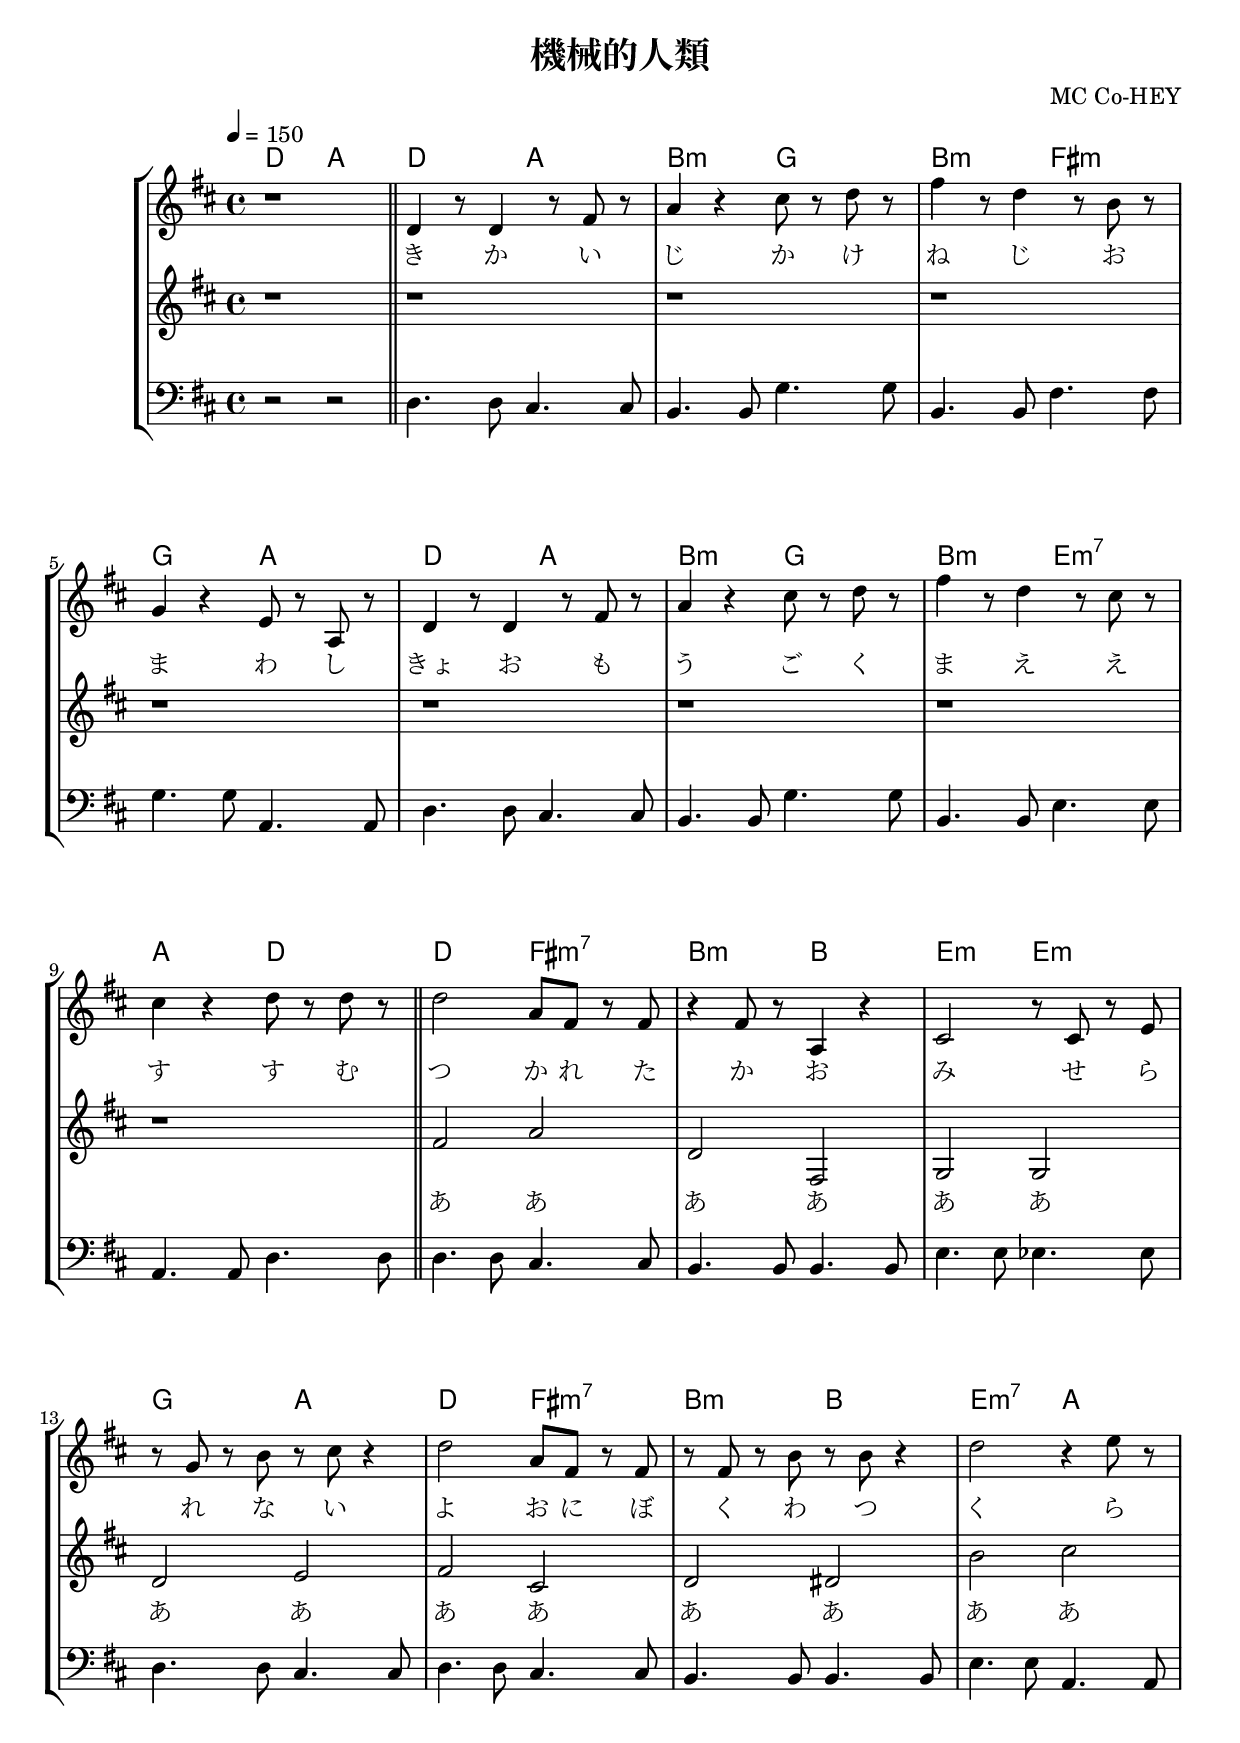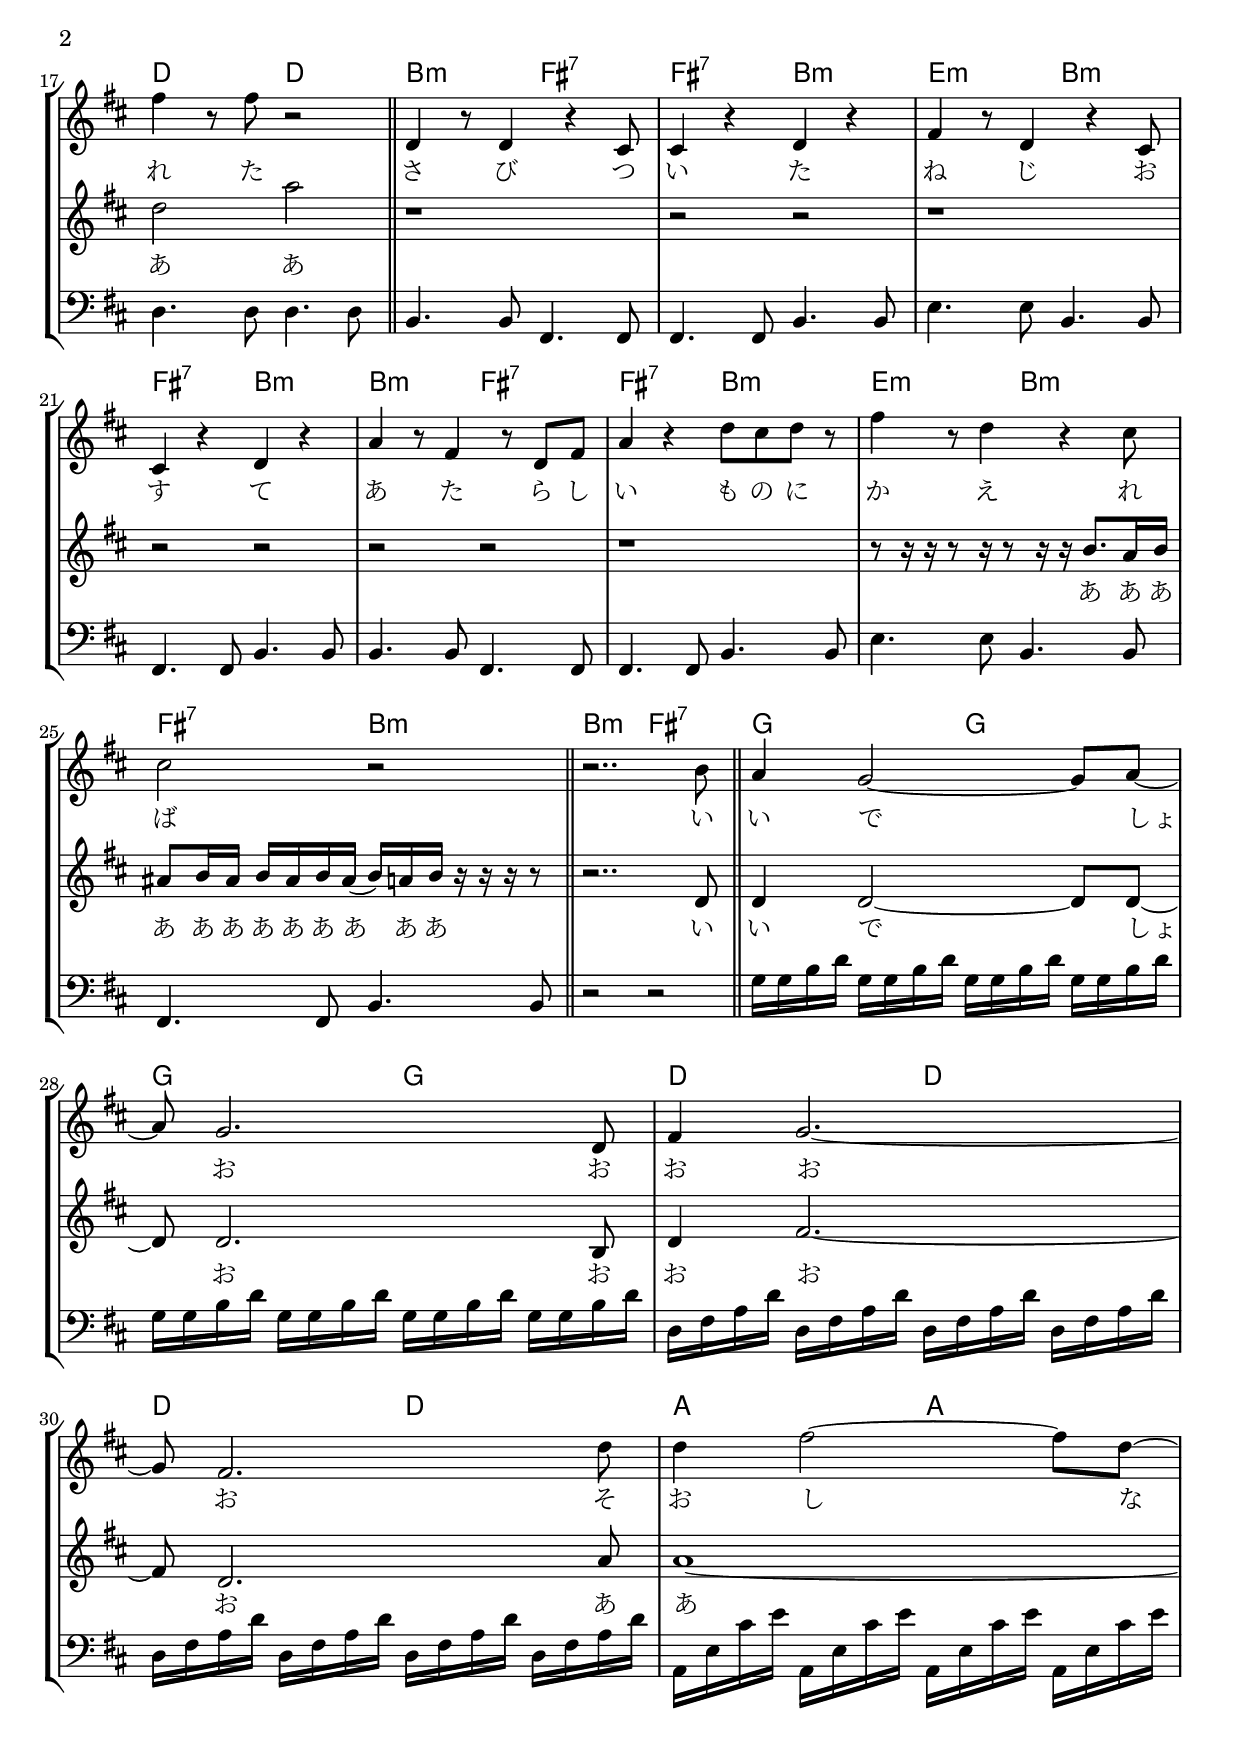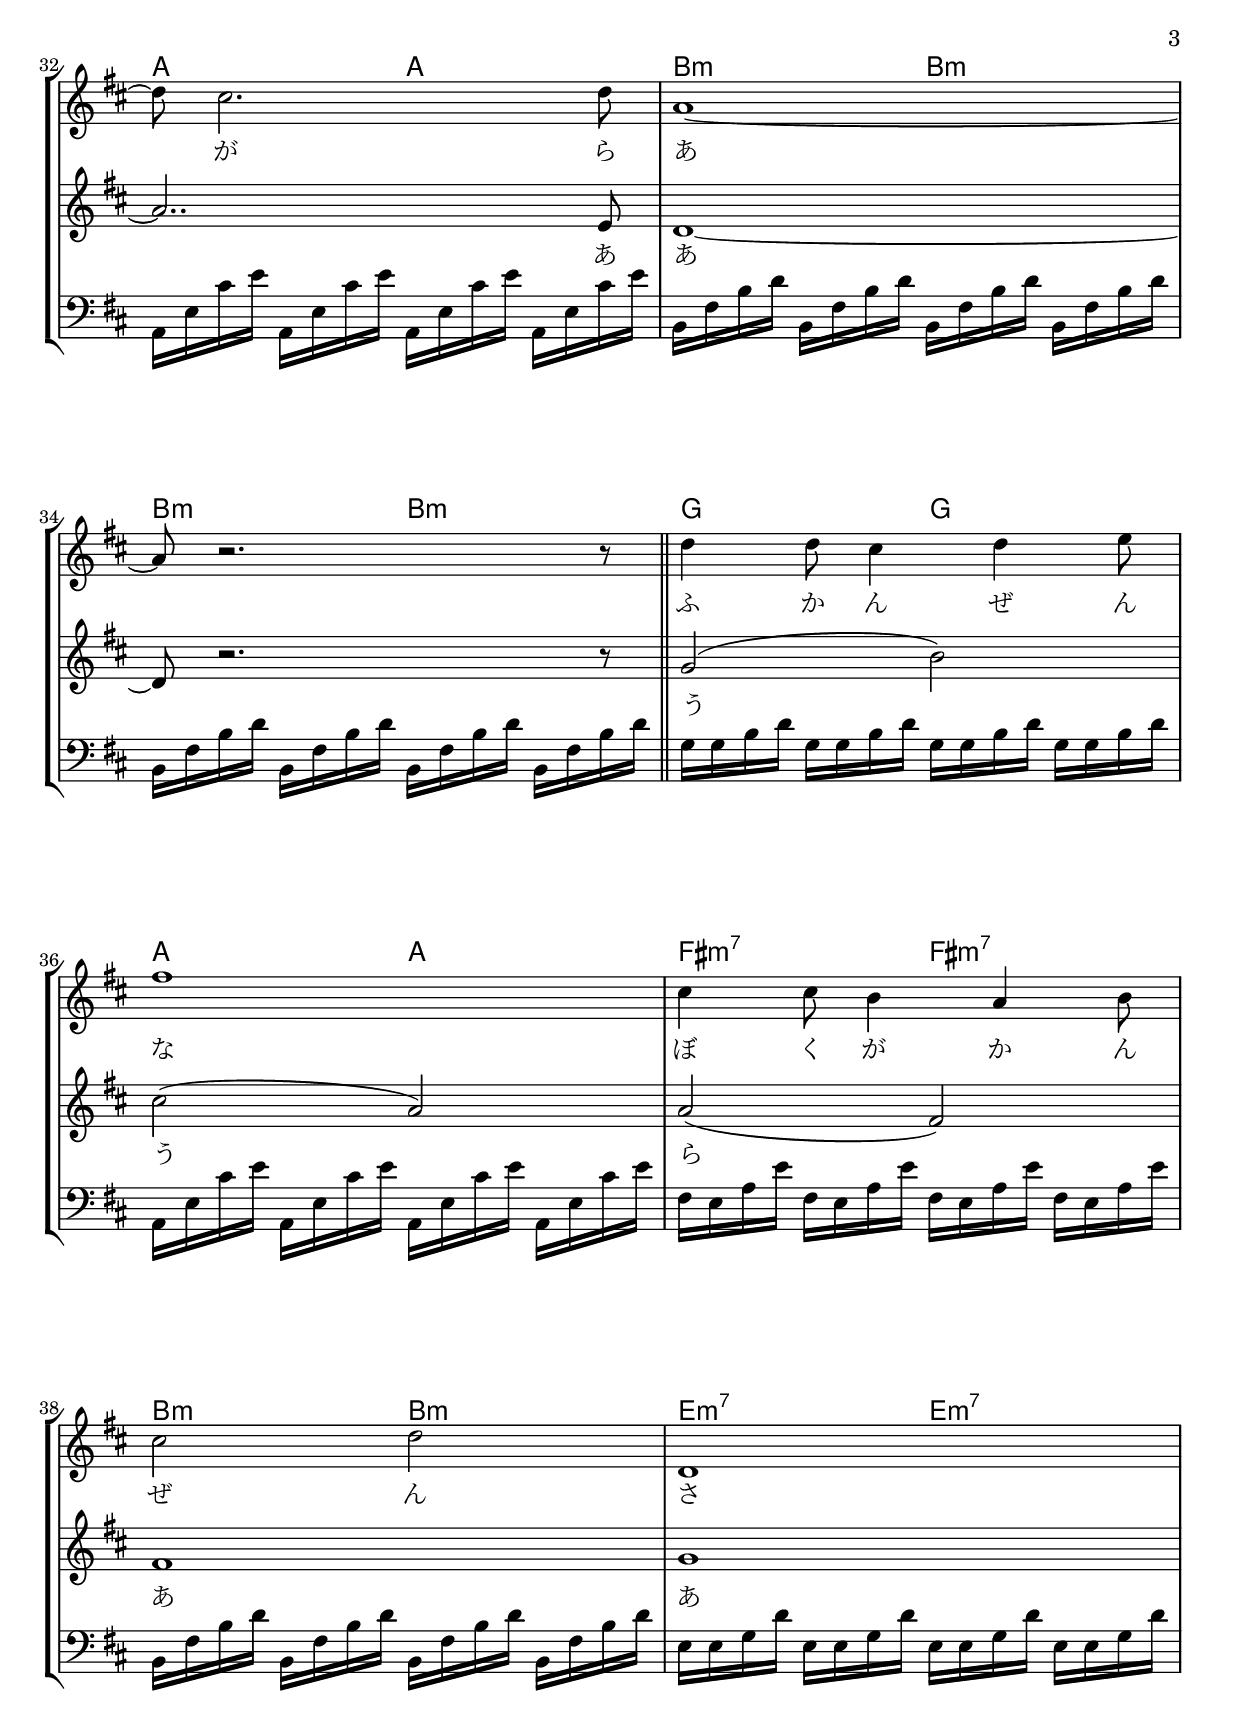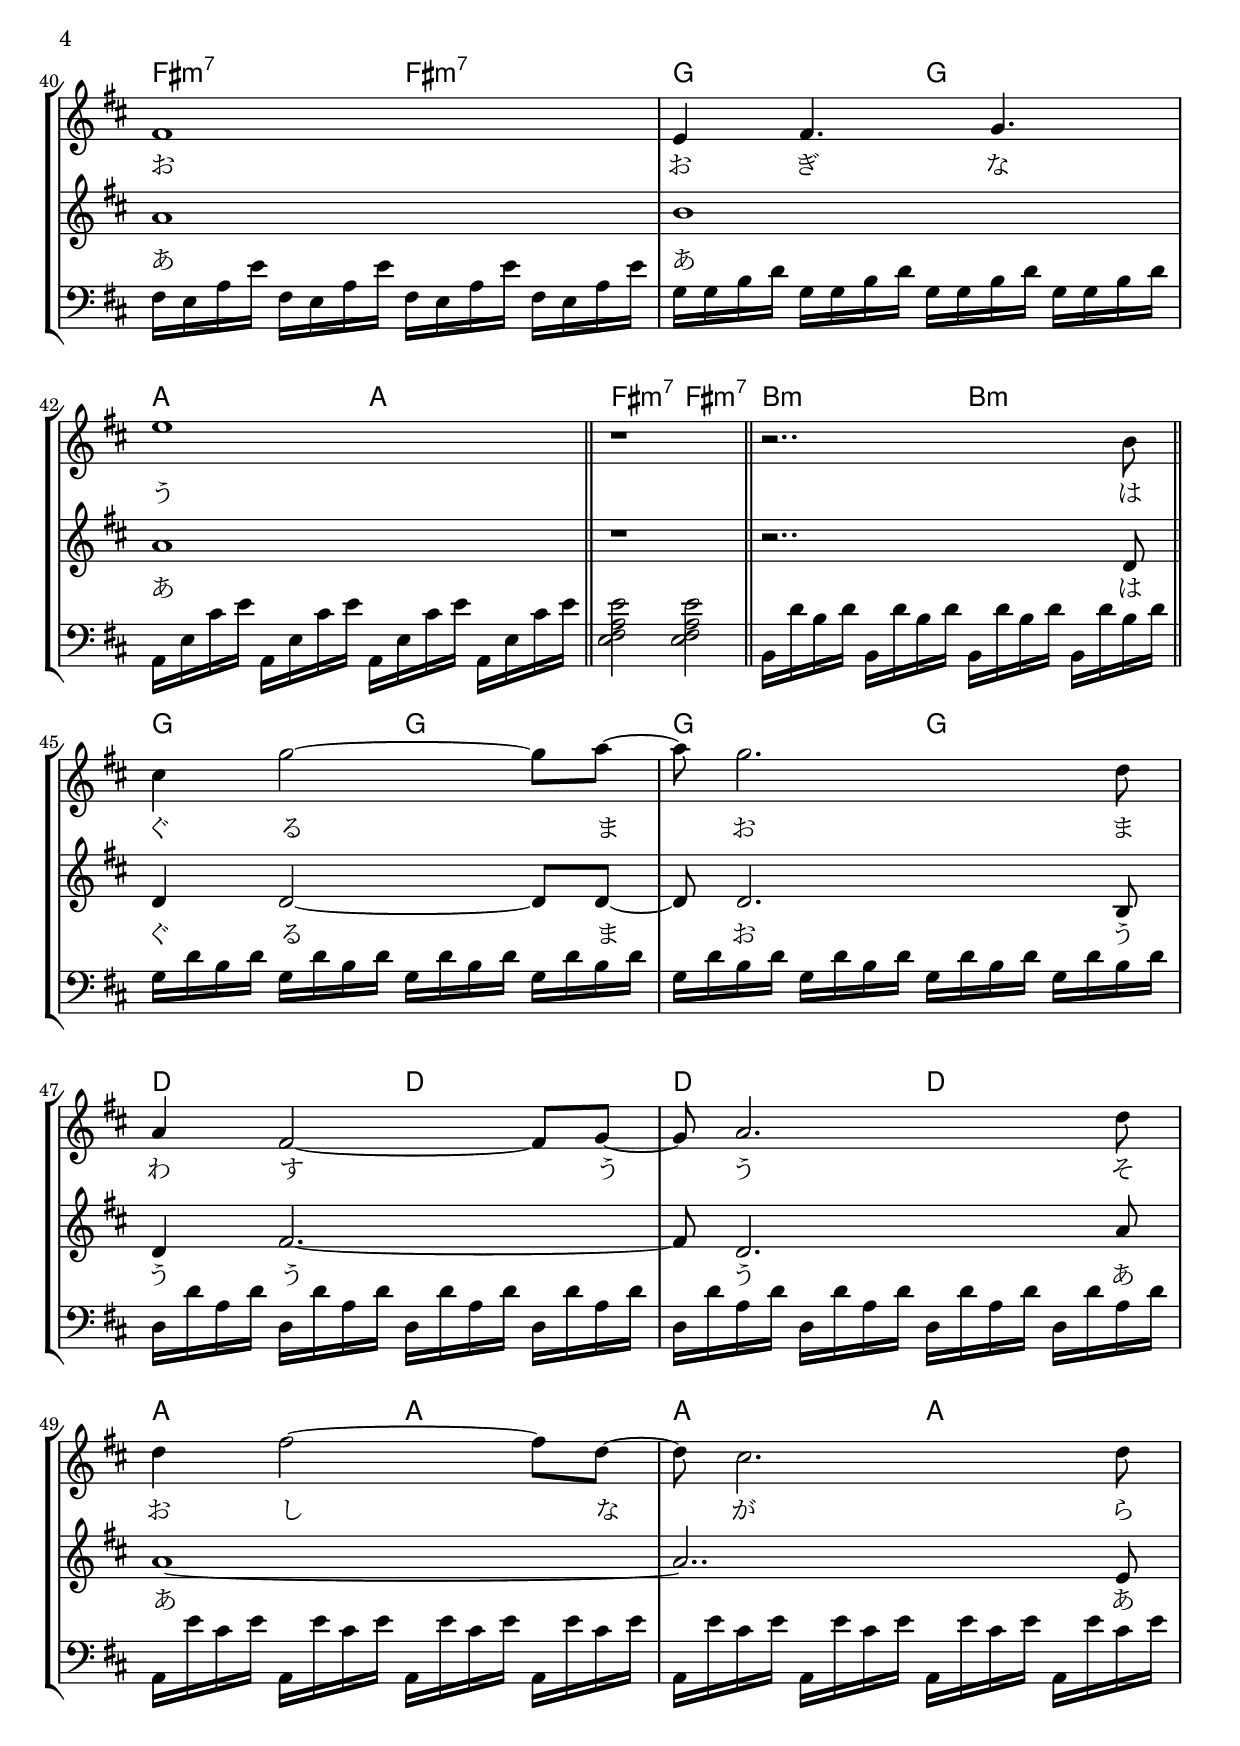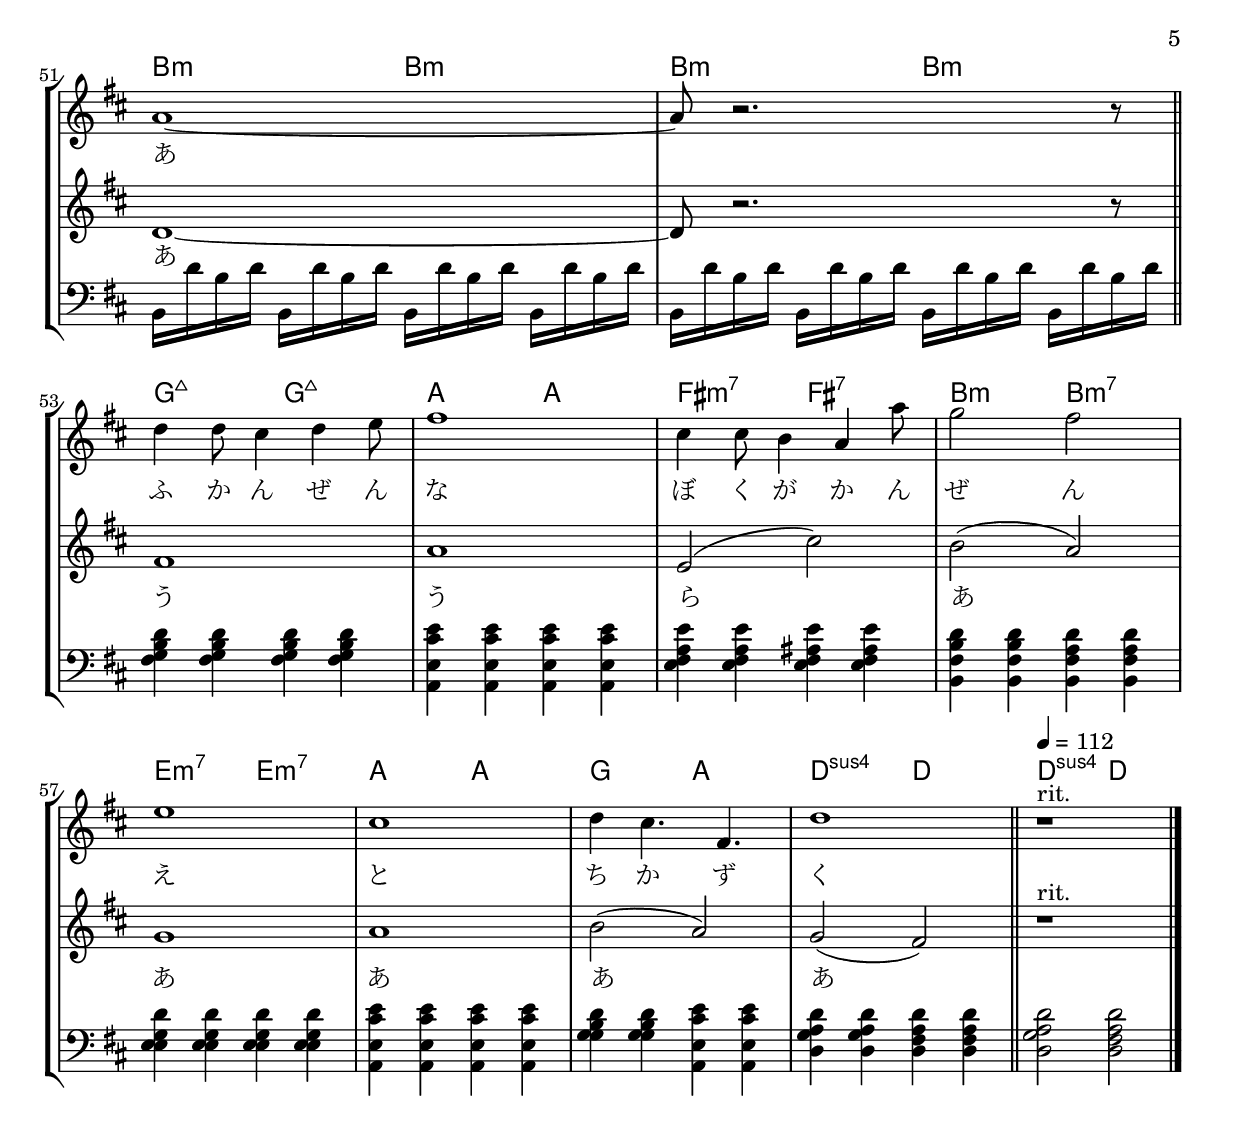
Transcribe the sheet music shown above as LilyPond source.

\version "2.12.1"

\header {
	title = \markup {機械的人類}
	composer = \markup \center-column {"MC Co-HEY"}
}

harmony = \chordmode {
	d2 a 

	d a b:m g b:m fis:m g a d a b:m g b:m e:min7 a d 

	d fis:min7 b:m b e:m e:m g a d fis:min7 b:m b e:min7 a d d 

	b:m fis:7 fis:7 b:m e:m b:m fis:7 b:m b:m fis:7 fis:7 b:m e:m b:m fis:7 b:m 

	b:m fis:7 

	g g g g d d d d a a a a b:m b:m b:m b:m 

	g g a a fis:min7 fis:min7 b:m b:m e:min7 e:min7 fis:min7 fis:min7 g g a a 

	fis:min7 fis:min7 

	b:m b:m 

	g g g g d d d d a a a a b:m b:m b:m b:m 

	g:maj7 g:maj7 a a fis:min7 fis:7 b:m b:min7 e:min7 e:min7 a a g a d:sus4 d 

	d:sus4 d 
}

melody = {
	\key d \major
	\tempo 4 = 150
	r1   
	\set Staff.midiInstrument = #"mmi0.38"
	d'4  r8  d'4  r8  fis'8  r8 
	a'4  r4  cis''8  r8  d''8  r8 
	fis''4  r8  d''4  r8  b'8  r8 
	g'4  r4  e'8  r8  a8  r8 
	d'4  r8  d'4  r8  fis'8  r8 
	a'4  r4  cis''8  r8  d''8  r8 
	fis''4  r8  d''4  r8  cis''8  r8 
	cis''4  r4  d''8  r8  d''8  r8
	\set Staff.midiInstrument = #"mmi0.38"
	d''2  a'8  fis'8  r8  fis'8 
	r4  fis'8  r8  a4  r4 
	cis'2  r8  cis'8  r8  e'8 
	r8  g'8  r8  b'8  r8  cis''8  r4 
	d''2  a'8  fis'8  r8  fis'8 
	r8  fis'8  r8  b'8  r8  b'8  r4 
	d''2  r4  e''8  r8 
	fis''4  r8  fis''8  r2
	\set Staff.midiInstrument = #"mmi0.38"
	d'4  r8  d'4  r4  cis'8 
	cis'4  r4  d'4  r4 
	fis'4  r8  d'4  r4  cis'8 
	cis'4  r4  d'4  r4 
	a'4  r8  fis'4  r8  d'8  fis'8 
	a'4  r4  d''8  cis''8  d''8  r8 
	fis''4  r8  d''4  r4  cis''8 
	cis''2  r2
	r2.. 
	\set Staff.midiInstrument = #"mmi0.38"
	b'8 
	a'4  g'2~g'8  a'8~ 
	a'8  g'2.  d'8 
	fis'4  g'2.~ 
	g'8  fis'2.  d''8 
	d''4  fis''2~fis''8  d''8~ 
	d''8  cis''2.  d''8 
	a'1~ 
	a'8  r2.  	r8 	\set Staff.midiInstrument = #"mmi0.38"
	d''4  d''8  cis''4  d''4  e''8 
	fis''1 
	cis''4  cis''8  b'4  a'4  b'8 
	cis''2  d''2 
	d'1 
	fis'1 
	e'4  fis'4.  g'4. 
	e''1
	r1   
	r2.. 
	\set Staff.midiInstrument = #"mmi0.38"
	b'8 
	cis''4  g''2~g''8  a''8~ 
	a''8  g''2.  d''8 
	a'4  fis'2~fis'8  g'8~ 
	g'8  a'2.  d''8 
	d''4  fis''2~fis''8  d''8~ 
	d''8  cis''2.  d''8 
	a'1~ 
	a'8  r2.  	r8 	\set Staff.midiInstrument = #"mmi0.38"
	d''4  d''8  cis''4  d''4  e''8 
	fis''1 
	cis''4  cis''8  b'4  a'4  a''8 
	g''2  fis''2 
	e''1 
	cis''1 
	d''4  cis''4.  fis'4. 
	d''1
	\tempo 4 = 112
	r1^"rit." \bar "|."
}

words = \lyricmode {
	
	き  か  い  じ  か  け  ね  じ  お  ま  わ  し  きょ  お  も  う  ご  く  ま  え  え  す  す  む  
	つ  か  れ  た  か  お  み  せ  ら  れ  な  い  よ  お  に  ぼ  く  わ  つ  く  ら  れ  た  
	さ  び  つ  い  た  ね  じ  お  す  て  あ  た  ら  し  い  も  の  に  か  え  れ  ば  
	
	い  い  で  しょ  お  お  お  お  お  そ  お  し  な  が  ら  あ  
	ふ  か  ん  ぜ  ん  な  ぼ  く  が  か  ん  ぜ  ん  さ  お  お  ぎ  な  う  
	
	
	は  ぐ  る  ま  お  ま  わ  す  う  う  そ  お  し  な  が  ら  あ  
	ふ  か  ん  ぜ  ん  な  ぼ  く  が  か  ん  ぜ  ん  え  と  ち  か  ず  く  
	
}

secondmelody = {
	\key d \major
	\tempo 4 = 150
	r1   
	r1 | r1 | r1 | r1 | r1 | r1 | r1 | r1   
	\set Staff.midiInstrument = #"Rock Organ"
	fis'2  a'2 
	d'2  fis2 
	g2  g2 
	d'2  e'2 
	fis'2  cis'2 
	d'2  dis'2 
	b'2  cis''2 
	d''2  a''2
	\set Staff.midiInstrument = #"Electric Grand"
	r1 
	r2  r2 
	r1 
	r2  r2 
	r2  r2 
	r1 
	r8  r16  r16  r8  r16  r8  r16  r16  b'8.  a'16  b'16 
	ais'8  b'16  ais'16  b'16  ais'16  b'16  ais'16  (b'16)  a'16  b'16  r16  r16  r16  r8
	r2.. 
	\set Staff.midiInstrument = #"fss0.35"
	d'8 
	d'4  d'2~d'8  d'8~ 
	d'8  d'2.  b8 
	d'4  fis'2.~ 
	fis'8  d'2.  a'8 
	a'1~ 
	a'2..  e'8 
	d'1~ 
	d'8  r2.  	r8 	\set Staff.midiInstrument = #"fss0.35"
	g'2  (b'2) 
	cis''2  (a'2) 
	a'2  (fis'2) 
	fis'1 
	g'1 
	a'1 
	b'1 
	a'1
	r1   
	r2.. 
	\set Staff.midiInstrument = #"fss0.35"
	d'8 
	d'4  d'2~d'8  d'8~ 
	d'8  d'2.  b8 
	d'4  fis'2.~ 
	fis'8  d'2.  a'8 
	a'1~ 
	a'2..  e'8 
	d'1~ 
	d'8  r2.  	r8 	\set Staff.midiInstrument = #"fss0.35"
	fis'1 
	a'1 
	e'2  (cis''2) 
	b'2  (a'2) 
	g'1 
	a'1 
	b'2  (a'2) 
	g'2  (fis'2)
	\tempo 4 = 112
	r1^"rit." \bar "|."
}

secondwords = \lyricmode {
	
	
	あ  あ  あ  あ  あ  あ  あ  あ  あ  あ  あ  あ  あ  あ  あ  あ  
	あ  あ  あ  あ  あ  あ  あ  あ  あ  あ  あ  あ  
	
	い  い  で  しょ  お  お  お  お  お  あ  あ  あ  あ  
	う  う  ら  あ  あ  あ  あ  あ  
	
	
	は  ぐ  る  ま  お  う  う  う  う  あ  あ  あ  あ  
	う  う  ら  あ  あ  あ  あ  あ  
	
}

tempochange = {
	\tempo 4 = 150
	r1 \bar "||"
	\tempo 4 = 150
	r1 | r1 | r1 | r1 | r1 | r1 | r1 | r1 \bar "||"
	\tempo 4 = 150
	r1 | r1 | r1 | r1 | r1 | r1 | r1 | r1 \bar "||"
	\tempo 4 = 150
	r1 | r1 | r1 | r1 | r1 | r1 | r1 | r1 \bar "||"
	\tempo 4 = 150
	r1 \bar "||"
	\tempo 4 = 150
	r1 | r1 | r1 | r1 | r1 | r1 | r1 | r1 \bar "||"
	\tempo 4 = 150
	r1 | r1 | r1 | r1 | r1 | r1 | r1 | r1 \bar "||"
	\tempo 4 = 150
	r1 \bar "||"
	\tempo 4 = 150
	r1 \bar "||"
	\tempo 4 = 150
	r1 | r1 | r1 | r1 | r1 | r1 | r1 | r1 \bar "||"
	\tempo 4 = 150
	r1 | r1 | r1 | r1 | r1 | r1 | r1 | r1 \bar "||"
	\tempo 4 = 112
	\tempo 4 = 84 r2 \tempo 4 = 74 r2 \bar "|."
}

mainacc = {
	\clef bass
	\set Staff.midiInstrument = #"Synthstrings 1"
	\key d \major
	\tempo 4 = 150
	r2
	r2
	\bar "||"

	\set Staff.midiInstrument = #"Lead 7 (fifths)"
	d4.d8
	cis4.cis8
	b,4.b,8
	g4.g8
	b,4.b,8
	fis4.fis8
	g4.g8
	a,4.a,8
	d4.d8
	cis4.cis8
	b,4.b,8
	g4.g8
	b,4.b,8
	e4.e8
	a,4.a,8
	d4.d8
	\bar "||"

	\set Staff.midiInstrument = #"Lead 7 (fifths)"
	d4.d8
	cis4.cis8
	b,4.b,8
	b,4.b,8
	e4.e8
	es4.es8
	d4.d8
	cis4.cis8
	d4.d8
	cis4.cis8
	b,4.b,8
	b,4.b,8
	e4.e8
	a,4.a,8
	d4.d8
	d4.d8
	\bar "||"

	\set Staff.midiInstrument = #"Lead 7 (fifths)"
	b,4.b,8
	fis,4.fis,8
	fis,4.fis,8
	b,4.b,8
	e4.e8
	b,4.b,8
	fis,4.fis,8
	b,4.b,8
	b,4.b,8
	fis,4.fis,8
	fis,4.fis,8
	b,4.b,8
	e4.e8
	b,4.b,8
	fis,4.fis,8
	b,4.b,8
	\bar "||"

	\set Staff.midiInstrument = #"Acoustic grand"
	r2
	r2
	\bar "||"

	\set Staff.midiInstrument = #"Electric Grand"
	g16 g b d' g g b d'
	g16 g b d' g g b d'
	g16 g b d' g g b d'
	g16 g b d' g g b d'
	d16 fis a d' d fis a d'
	d16 fis a d' d fis a d'
	d16 fis a d' d fis a d'
	d16 fis a d' d fis a d'
	a,16 e cis' e' a, e cis' e'
	a,16 e cis' e' a, e cis' e'
	a,16 e cis' e' a, e cis' e'
	a,16 e cis' e' a, e cis' e'
	b,16 fis b d' b, fis b d'
	b,16 fis b d' b, fis b d'
	b,16 fis b d' b, fis b d'
	b,16 fis b d' b, fis b d'
	\bar "||"

	\set Staff.midiInstrument = #"Electric Grand"
	g16 g b d' g g b d'
	g16 g b d' g g b d'
	a,16 e cis' e' a, e cis' e'
	a,16 e cis' e' a, e cis' e'
	fis16 e a e' fis e a e'
	fis16 e a e' fis e a e'
	b,16 fis b d' b, fis b d'
	b,16 fis b d' b, fis b d'
	e16 e g d' e e g d'
	e16 e g d' e e g d'
	fis16 e a e' fis e a e'
	fis16 e a e' fis e a e'
	g16 g b d' g g b d'
	g16 g b d' g g b d'
	a,16 e cis' e' a, e cis' e'
	a,16 e cis' e' a, e cis' e'
	\bar "||"

	\set Staff.midiInstrument = #"Electric Grand"
	<fis e a e'>2
	<fis e a e'>2
	\bar "||"

	\set Staff.midiInstrument = #"Electric Grand"
	b,16 d' b d' b, d' b d'
	b,16 d' b d' b, d' b d'
	\bar "||"

	\set Staff.midiInstrument = #"Electric Grand"
	g16 d' b d' g d' b d'
	g16 d' b d' g d' b d'
	g16 d' b d' g d' b d'
	g16 d' b d' g d' b d'
	d16 d' a d' d d' a d'
	d16 d' a d' d d' a d'
	d16 d' a d' d d' a d'
	d16 d' a d' d d' a d'
	a,16 e' cis' e' a, e' cis' e'
	a,16 e' cis' e' a, e' cis' e'
	a,16 e' cis' e' a, e' cis' e'
	a,16 e' cis' e' a, e' cis' e'
	b,16 d' b d' b, d' b d'
	b,16 d' b d' b, d' b d'
	b,16 d' b d' b, d' b d'
	b,16 d' b d' b, d' b d'
	\bar "||"

	\set Staff.midiInstrument = #"Electric Grand"
	<g fis b d'>4 <g fis b d'>4
	<g fis b d'>4 <g fis b d'>4
	<a, e cis' e'>4 <a, e cis' e'>4
	<a, e cis' e'>4 <a, e cis' e'>4
	<fis e a e'>4 <fis e a e'>4
	<fis e ais e'>4 <fis e ais e'>4
	<b, fis b d'>4 <b, fis b d'>4
	<b, fis a d'>4 <b, fis a d'>4
	<e e g d'>4 <e e g d'>4
	<e e g d'>4 <e e g d'>4
	<a, e cis' e'>4 <a, e cis' e'>4
	<a, e cis' e'>4 <a, e cis' e'>4
	<g g b d'>4 <g g b d'>4
	<a, e cis' e'>4 <a, e cis' e'>4
	<d g a d'>4 <d g a d'>4
	<d fis a d'>4 <d fis a d'>4
	\bar "||"

	\set Staff.midiInstrument = #"Electric Grand"
	\tempo 4 = 112
	<d g a d'>2
	<d fis a d'>2
	\bar "|."
}

subacc = {
	\clef bass
	\set Staff.midiInstrument = #"Orchestra Hit"
	\key d \major
	\tempo 4 = 150
	r2
	r2
	\bar "||"

	\set Staff.midiInstrument = #"Lead 2 (sawtooth)"
	d4 r4
	cis4 r4
	b,4 r4
	g4 r4
	b,4 r4
	fis4 r4
	g4 r4
	a,4 r4
	d4 r4
	cis4 r4
	b,4 r4
	g4 r4
	b,4 r4
	e4 r4
	a,4 r4
	d4 r4
	\bar "||"

	\set Staff.midiInstrument = #"Lead 2 (sawtooth)"
	d4 r4
	cis4 r4
	b,4 r4
	b,4 r4
	e4 r4
	es4 r4
	d4 r4
	cis4 r4
	d4 r4
	cis4 r4
	b,4 r4
	b,4 r4
	e4 r4
	a,4 r4
	d4 r4
	d4 r4
	\bar "||"

	\set Staff.midiInstrument = #"Lead 2 (sawtooth)"
	b,4 r4
	fis,4 r4
	fis,4 r4
	b,4 r4
	e4 r4
	b,4 r4
	fis,4 r4
	b,4 r4
	b,4 r4
	fis,4 r4
	fis,4 r4
	b,4 r4
	e4 r4
	b,4 r4
	fis,4 r4
	b,4 r4
	\bar "||"

	\set Staff.midiInstrument = #"Lead 2 (sawtooth)"
	r2
	r2
	\bar "||"

	\set Staff.midiInstrument = #"Lead 1 (square)"
	<g g b d'>4 <g g b d'>4
	<g g b d'>4 <g g b d'>4
	<g g b d'>4 <g g b d'>4
	<g g b d'>4 <g g b d'>4
	<d fis a d'>4 <d fis a d'>4
	<d fis a d'>4 <d fis a d'>4
	<d fis a d'>4 <d fis a d'>4
	<d fis a d'>4 <d fis a d'>4
	<a, e cis' e'>4 <a, e cis' e'>4
	<a, e cis' e'>4 <a, e cis' e'>4
	<a, e cis' e'>4 <a, e cis' e'>4
	<a, e cis' e'>4 <a, e cis' e'>4
	<b, fis b d'>4 <b, fis b d'>4
	<b, fis b d'>4 <b, fis b d'>4
	<b, fis b d'>4 <b, fis b d'>4
	<b, fis b d'>4 <b, fis b d'>4
	\bar "||"

	\set Staff.midiInstrument = #"Lead 1 (square)"
	<g g b d'>4 <g g b d'>4
	<g g b d'>4 <g g b d'>4
	<a, e cis' e'>4 <a, e cis' e'>4
	<a, e cis' e'>4 <a, e cis' e'>4
	<fis e a e'>4 <fis e a e'>4
	<fis e a e'>4 <fis e a e'>4
	<b, fis b d'>4 <b, fis b d'>4
	<b, fis b d'>4 <b, fis b d'>4
	<e e g d'>4 <e e g d'>4
	<e e g d'>4 <e e g d'>4
	<fis e a e'>4 <fis e a e'>4
	<fis e a e'>4 <fis e a e'>4
	<g g b d'>4 <g g b d'>4
	<g g b d'>4 <g g b d'>4
	<a, e cis' e'>4 <a, e cis' e'>4
	<a, e cis' e'>4 <a, e cis' e'>4
	\bar "||"

	\set Staff.midiInstrument = #"Lead 1 (square)"
	fis4 r4
	fis4 r4
	\bar "||"

	\set Staff.midiInstrument = #"Lead 1 (square)"
	b,8 b,8 b,8 b,8
	b,8 b,8 b,8 b,8
	\bar "||"

	\set Staff.midiInstrument = #"Lead 1 (square)"
	g8 g8 g8 g8
	g8 g8 g8 g8
	g8 g8 g8 g8
	g8 g8 g8 g8
	d8 d8 d8 d8
	d8 d8 d8 d8
	d8 d8 d8 d8
	d8 d8 d8 d8
	a,8 a,8 a,8 a,8
	a,8 a,8 a,8 a,8
	a,8 a,8 a,8 a,8
	a,8 a,8 a,8 a,8
	b,8 b,8 b,8 b,8
	b,8 b,8 b,8 b,8
	b,8 b,8 b,8 b,8
	b,8 b,8 b,8 b,8
	\bar "||"

	\set Staff.midiInstrument = #"Lead 1 (square)"
	g8 g8 g8 g8
	g8 g8 g8 g8
	a,8 a,8 a,8 a,8
	a,8 a,8 a,8 a,8
	fis8 fis8 fis8 fis8
	fis8 fis8 fis8 fis8
	b,8 b,8 b,8 b,8
	b,8 b,8 b,8 b,8
	e8 e8 e8 e8
	e8 e8 e8 e8
	a,8 a,8 a,8 a,8
	a,8 a,8 a,8 a,8
	g8 g8 g8 g8
	a,8 a,8 a,8 a,8
	d8 d8 d8 d8
	d8 d8 d8 d8
	\bar "||"

	\set Staff.midiInstrument = #"Lead 1 (square)"
	\tempo 4 = 112
	d4 r4
	d2
	\bar "|."
}

percA = {
	\drummode {
	\times 16/12{ cymr8. cymr8 cymr4. r16 } \bar "||"
	r4 hh4 hh4 hh4  |hh4 hh4 hh4 hh4  |hh4 hh4 hh4 hh4  |hh4 hh4 hh4 hh4  |r4 hh4 hh4 hh4  |hh4 hh4 hh4 hh4  |hh4 hh4 hh4 hh4  |hh4 hh4 hh4 hh4  \bar "||"
	r4 hh4 hh4 hh4  |hh4 hh4 hh4 hh4  |hh4 hh4 hh4 hh4  |hh4 hh4 hh4 hh4  |r4 hh4 hh4 hh4  |hh4 hh4 hh4 hh4  |hh4 hh4 hh4 hh4  |hh4 hh4 hh4 hh4  \bar "||"
	cymr4 cymr4 cymr4 cymr4  |cymr4 cymr8 cymr16 cymr16 cymr4 cymr4  |cymr4 cymr4 cymr4 cymr4  |cymr4 cymr2.  |cymr4 cymr4 cymr4 cymr4  |cymr4 cymr8 cymr16 cymr16 cymr4 cymr4  |cymr4 cymr4 cymr4 cymr4  |cymr4 cymr2.  \bar "||"
	r1 \bar "||"
	r8 hho8 hho8 hho8 hho8 hho8 hho8 hho8  |hho8 hho8 hho8 hho8 hho8 hho8 hho8 hho8  |r8 hho8 hho8 hho8 hho8 hho8 hho8 hho8  |hho8 hho8 hho8 hho8 hho2  |r8 hho8 hho8 hho8 hho8 hho8 hho8 hho8  |hho8 hho8 hho8 hho8 hho8 hho8 hho8 hho8  |r8 hho8 hho8 hho8 hho8 hho8 hho8 hho8  |hho8 hho8 hho2.  \bar "||"
	r2 hho2  |r2 hho2  |r2 hho2  |r2 hho2  |r2 hho2  |r2 hho2  |r2 hho2  |r2 hho2  \bar "||"
	r1 \bar "||"
	hho8 hho8 hho2.  \bar "||"
	r8 hho8 hho8 hho8 hho8 hho8 hho8 hho8  |hho8 hho8 hho8 hho8 hho8 hho8 hho8 hho8  |r8 hho8 hho8 hho8 hho8 hho8 hho8 hho8  |hho8 hho8 hho8 hho8 hho2  |r8 hho8 hho8 hho8 hho8 hho8 hho8 hho8  |hho8 hho8 hho8 hho8 hho8 hho8 hho8 hho8  |r8 hho8 hho8 hho8 hho8 hho8 hho8 hho8  |hho8 hho8 hho2.  \bar "||"
	r2 hho2  |r2 hho2  |r2 hho2  |r2 hho2  |r2 hho2  |r2 hho2  |r2 hho2  |r2 hho2  \bar "||"
	r1 \bar "|."
	}
}

percB = {
	\drummode {
	\times 16/12{ r2 r8 hhp8 } \bar "||"
	r8 hhp4 hhp4 hhp4 hhp8  |r8 hhp4 hhp4 hhp4 hhp8  |r8 hhp4 hhp4 hhp4 hhp8  |r8 hhp4 hhp4 hhp4 hhp8  |r8 hhp4 hhp4 hhp4 hhp8  |r8 hhp4 hhp4 hhp4 hhp8  |r8 hhp4 hhp4 hhp4 hhp8  |r8 hhp4 hhp2 r8  \bar "||"
	r8 hhp4 hhp4 hhp4 hhp8  |r8 hhp4 hhp4 hhp4 hhp8  |r8 hhp4 hhp4 hhp4 hhp8  |r8 hhp4 hhp4 hhp4 hhp8  |r8 hhp4 hhp4 hhp4 hhp8  |r8 hhp4 hhp4 hhp4 hhp8  |r8 hhp4 hhp4 hhp4 hhp8  |r8 hhp4 hhp2 r8  \bar "||"
	r2 sn2  |r2 sn2  |r2 sn2  |r8 sn8 sn2.  |r2 sn2  |r2 sn2  |r2 sn2  |r8 sn8 sn2.  \bar "||"
	r1 \bar "||"
	r8 sn4 sn4 sn4 sn8  |r8 sn4 sn4 sn4 sn8  |r8 sn4 sn4 sn4 sn8  |r8 sn4 sn8 sn8 sn16 sn4 r16  |r8 sn4 sn4 sn4 sn8  |r8 sn4 sn4 sn4 sn8  |r8 sn4 sn4 sn4 sn8  |r8 sn8. sn16 sn8 sn16 sn16 sn16 sn8. sn8  \bar "||"
	r8 hh16 hh16 hh8 hh16 hh8. hh16 hh16 hh8 hh16 hh16  |hh8 hh16 hh16 hh8 hh16 hh8. hh16 hh16 hh8 hh8  |hh8 hh16 hh16 hh8 hh16 hh8. hh16 hh16 hh8 hh16 hh16  |hh8 hh16 hh16 hh8 hh16 hh8. hh16 hh16 hh8 hh8  |r8 hh16 hh16 hh8 hh16 hh8. hh16 hh16 hh8 hh16 hh16  |hh8 hh16 hh16 hh8 hh16 hh8. hh16 hh16 hh8 hh8  |hh8 hh16 hh16 hh8 hh16 hh8. hh16 hh16 hh8 hh16 hh16  |hh8 hh16 hh16 hh8 hh16 hh8 hh4. r16  \bar "||"
	r1 \bar "||"
	r8 sn8. sn16 sn8 sn16 sn16 sn16 sn8. sn8  \bar "||"
	r8 sn4 sn4 sn4 sn8  |r8 sn4 sn4 sn4 sn8  |r8 sn4 sn4 sn4 sn8  |r8 sn4 sn8 sn8 sn16 sn4 r16  |r8 sn4 sn4 sn4 sn8  |r8 sn4 sn4 sn4 sn8  |r8 sn4 sn4 sn4 sn8  |r8 sn8. sn16 sn8 sn16 sn16 sn16 sn8. sn8  \bar "||"
	r8 hh16 hh16 hh8 hh16 hh8. hh16 hh16 hh8 hh16 hh16  |hh8 hh16 hh16 hh8 hh16 hh8. hh16 hh16 hh8 hh8  |hh8 hh16 hh16 hh8 hh16 hh8. hh16 hh16 hh8 hh16 hh16  |hh8 hh16 hh16 hh8 hh16 hh8. hh16 hh16 hh8 hh8  |r8 hh16 hh16 hh8 hh16 hh8. hh16 hh16 hh8 hh16 hh16  |hh8 hh16 hh16 hh8 hh16 hh8. hh16 hh16 hh8 hh8  |hh8 hh16 hh16 hh8 hh16 hh8. hh16 hh16 hh8 hh16 hh16  |hh8 hh16 hh16 hh8 hh16 hh8 hh4. r16  \bar "||"
	r1 \bar "|."
	}
}

percC = {
	\drummode {
	\times 16/12{ bd4 r16 bd16 bd4. } \bar "||"
	r4 sn2 sn4  |r4 sn2 sn8. sn16  |r4 sn2 sn4  |r4 sn2 sn8. sn16  |r4 sn2 sn4  |r4 sn2 sn8. sn16  |r4 sn2 sn4  |r4 sn4 r16 sn16 sn8. sn16 sn16 sn16  \bar "||"
	r4 sn2 sn4  |r4 sn2 sn8. sn16  |r4 sn2 sn4  |r4 sn2 sn8. sn16  |r4 sn2 sn4  |r4 sn2 sn8. sn16  |r4 sn2 sn4  |r4 sn4 r16 sn16 sn8. sn16 sn16 sn16  \bar "||"
	bd2. r8 bd8  |bd2. r8 bd8  |bd2. r8 bd8  |bd4. bd8 bd4. bd8  |bd2. r8 bd8  |bd2. r8 bd8  |bd2. r8 bd8  |bd2 r8 bd4.  \bar "||"
	r1 \bar "||"
	bd4 bd4 bd8. bd8 bd8.  |bd4 bd4 bd8. bd8 bd8.  |bd4 bd4 bd8. bd8 bd8.  |bd4 bd4 r16 bd4. r16  |bd4 bd4 bd8. bd8 bd8.  |bd4 bd4 bd8. bd8 bd8.  |bd4 bd4 bd8. bd8 bd8.  |bd8 bd8 bd8. bd8. bd8 bd8 bd8  \bar "||"
	r4 sn2 sn4  |r4 sn2 sn4  |r4 sn2 sn4  |r4 sn2 sn4  |r4 sn2 sn4  |r4 sn2 sn4  |r4 sn2 sn4  |r4 sn4. sn16 sn8 sn16 sn16 sn16  \bar "||"
	r1 \bar "||"
	bd8 bd8 bd8. bd8. bd8 bd8 bd8  \bar "||"
	bd4 bd4 bd8. bd8 bd8.  |bd4 bd4 bd8. bd8 bd8.  |bd4 bd4 bd8. bd8 bd8.  |bd4 bd4 r16 bd4. r16  |bd4 bd4 bd8. bd8 bd8.  |bd4 bd4 bd8. bd8 bd8.  |bd4 bd4 bd8. bd8 bd8.  |bd8 bd8 bd8. bd8. bd8 bd8 bd8  \bar "||"
	r4 sn2 sn4  |r4 sn2 sn4  |r4 sn2 sn4  |r4 sn2 sn4  |r4 sn2 sn4  |r4 sn2 sn4  |r4 sn2 sn4  |r4 sn4. sn16 sn8 sn16 sn16 sn16  \bar "||"
	r1 \bar "|."
	}
}

percD = {
	\drummode {
	\times 16/12{ r2. } \bar "||"
	bd2 bd8 bd16 bd4 r16  |bd2 bd8 bd16 bd4 r16  |bd2 bd8 bd16 bd4 r16  |bd2 bd8 bd16 bd4 r16  |bd2 bd8 bd16 bd4 r16  |bd2 bd8 bd16 bd4 r16  |bd2 bd8 bd16 bd4 r16  |bd4. bd8 bd4 bd4  \bar "||"
	bd2 bd8 bd16 bd4 r16  |bd2 bd8 bd16 bd4 r16  |bd2 bd8 bd16 bd4 r16  |bd2 bd8 bd16 bd4 r16  |bd2 bd8 bd16 bd4 r16  |bd2 bd8 bd16 bd4 r16  |bd2 bd8 bd16 bd4 r16  |bd4. bd8 bd4 bd4  \bar "||"
	r1 |r1 |r1 |r2 r8 tommh8 tommh4  |r1 |r1 |r1 |r8. tommh8. tommh2 r8  \bar "||"
	r1 \bar "||"
	cymc1  |r1  |cymc1  |r1  |cymc1  |r1  |cymc1  |r1  \bar "||"
	bd8 bd4 bd4 r16 bd8. bd8  |bd8 bd4 bd4 r16 bd8. bd8  |bd8 bd4 bd4 r16 bd8. bd8  |bd8 bd4 bd4 r16 bd8. bd8  |bd8 bd4 bd4 r16 bd8. bd8  |bd8 bd4 bd4 r16 bd8. bd8  |bd8 bd4 bd4 r16 bd8. bd8  |bd4. bd8. bd4. r16  \bar "||"
	r1 \bar "||"
	cymc1  \bar "||"
	cymc1  |r1  |cymc1  |r1  |cymc1  |r1  |cymc1  |r1  \bar "||"
	bd8 bd4 bd4 r16 bd8. bd8  |bd8 bd4 bd4 r16 bd8. bd8  |bd8 bd4 bd4 r16 bd8. bd8  |bd8 bd4 bd4 r16 bd8. bd8  |bd8 bd4 bd4 r16 bd8. bd8  |bd8 bd4 bd4 r16 bd8. bd8  |bd8 bd4 bd4 r16 bd8. bd8  |bd4. bd8. bd4. r16  \bar "||"
	r1 \bar "|."
	}
}

percE = {
	\drummode {
	\times 16/12{ r4. sn8 sn4 } \bar "||"
	cymc1  |r1 |r1 |r1 |cymc1  |r1 |r1 |r1 \bar "||"
	cymc1  |r1 |r1 |r1 |cymc1  |r1 |r1 |r1 \bar "||"
	r1 |r1 |r1 |r2. r8 toml8  |r1 |r1 |r1 |r2. toml8 toml8  \bar "||"
	r1 \bar "||"
	r1 |r1 |r1 |r2. tommh16 tommh8.  |r1 |r1 |r1 |r2. tommh16 tommh8.  \bar "||"
	cymc1  |r1 |r1 |r1 |cymc1  |r1 |r1 |r2. cymc4  \bar "||"
	r1 \bar "||"
	r1 \bar "||"
	r1 |r1 |r1 |r2. tommh16 tommh8.  |r1 |r1 |r1 |r2. tommh16 tommh8.  \bar "||"
	cymc1  |r1 |r1 |r1 |cymc1  |r1 |r1 |r2. cymc4  \bar "||"
	r1 \bar "|."
	}
}

percF = {
	\drummode {
	\times 16/12{ r2 r16 tommh16 tommh8 } \bar "||"
	r1 | r1 | r1 | r1 | r1 | r1 | r1 | r1 \bar "||"
	r1 | r1 | r1 | r1 | r1 | r1 | r1 | r1 \bar "||"
	r1 |r1 |r1 |r1 |r1 |r1 |r1 |hho1  \bar "||"
	r1 \bar "||"
	r1 |r1 |r1 |r2. r8 tomfh16 tomfh16  |r1 |r1 |r1 |r2. r8 tomfh8  \bar "||"
	r1 | r1 | r1 | r1 | r1 | r1 | r1 | r1 \bar "||"
	r1 \bar "||"
	r2. r8 tomfh8  \bar "||"
	r1 |r1 |r1 |r2. r8 tomfh16 tomfh16  |r1 |r1 |r1 |r2. r8 tomfh8  \bar "||"
	r1 | r1 | r1 | r1 | r1 | r1 | r1 | r1 \bar "||"
	r1 \bar "|."
	}
}

percG = {
	\drummode {
	\times 16/12{ r2 r8. toml16 } \bar "||"
	r1 | r1 | r1 | r1 | r1 | r1 | r1 | r1 \bar "||"
	r1 | r1 | r1 | r1 | r1 | r1 | r1 | r1 \bar "||"
	r1 | r1 | r1 | r1 | r1 | r1 | r1 | r1 \bar "||"
	r1 \bar "||"
	r1 |r1 |r1 |r1 |r1 |r1 |r1 |r2. tomml16 tomml8.  \bar "||"
	r1 | r1 | r1 | r1 | r1 | r1 | r1 | r1 \bar "||"
	r1 \bar "||"
	r2. tomml16 tomml8.  \bar "||"
	r1 |r1 |r1 |r1 |r1 |r1 |r1 |r2. tomml16 tomml8.  \bar "||"
	r1 | r1 | r1 | r1 | r1 | r1 | r1 | r1 \bar "||"
	r1 \bar "|."
	}
}

\score {
	<<
		\new StaffGroup <<
			\new ChordNames {\harmony}
			\new Voice = "melody" {\melody}
			\new Lyrics \lyricsto "melody" \words
			\new Voice = "secondmelody" {\secondmelody}
			\new Lyrics \lyricsto "secondmelody" \secondwords
			\new Staff = "mainacc" {\mainacc}
		>>
	>>
	\layout { }
}
